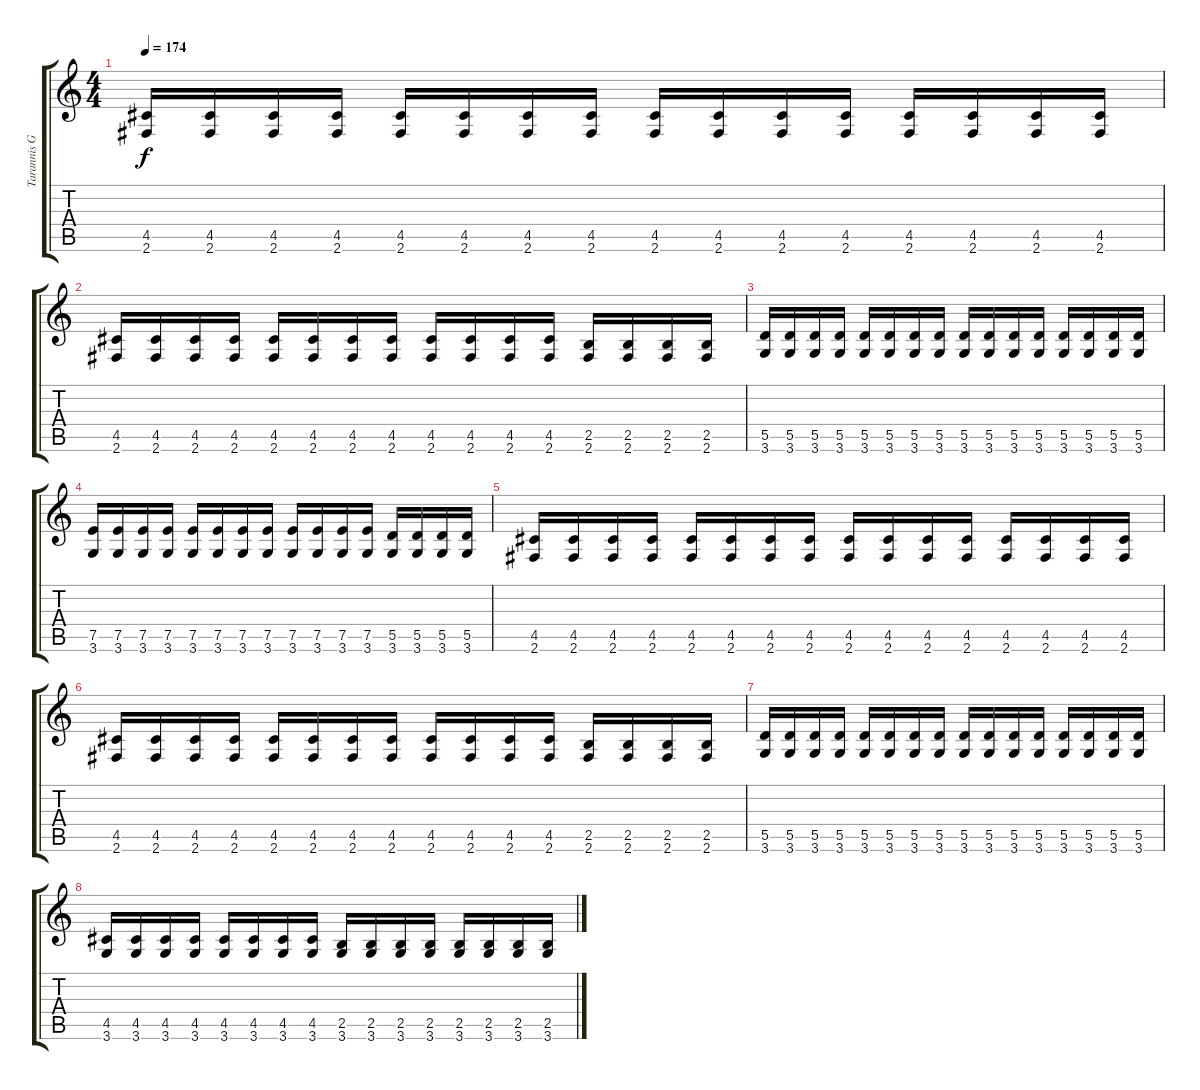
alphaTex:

\track ("Tarannis Guitar 1" "Tarannis G") {instrument distortionguitar}
\staff {score tabs}
\tuning (E4 B3 G3 D3 A2 E2) {hide}
\ts (4 4)
\tempo 174
\clef g2
\ks c
(4.5 2.6).16{dy f} (4.5 2.6).16 (4.5 2.6).16 (4.5 2.6).16 (4.5 2.6).16 (4.5 2.6).16 (4.5 2.6).16 (4.5 2.6).16 (4.5 2.6).16 (4.5 2.6).16 (4.5 2.6).16 (4.5 2.6).16 (4.5 2.6).16 (4.5 2.6).16 (4.5 2.6).16 (4.5 2.6).16 |
(4.5 2.6).16 (4.5 2.6).16 (4.5 2.6).16 (4.5 2.6).16 (4.5 2.6).16 (4.5 2.6).16 (4.5 2.6).16 (4.5 2.6).16 (4.5 2.6).16 (4.5 2.6).16 (4.5 2.6).16 (4.5 2.6).16 (2.5 2.6).16 (2.5 2.6).16 (2.5 2.6).16 (2.5 2.6).16 |
(5.5 3.6).16 (5.5 3.6).16 (5.5 3.6).16 (5.5 3.6).16 (5.5 3.6).16 (5.5 3.6).16 (5.5 3.6).16 (5.5 3.6).16 (5.5 3.6).16 (5.5 3.6).16 (5.5 3.6).16 (5.5 3.6).16 (5.5 3.6).16 (5.5 3.6).16 (5.5 3.6).16 (5.5 3.6).16 |
(7.5 3.6).16 (7.5 3.6).16 (7.5 3.6).16 (7.5 3.6).16 (7.5 3.6).16 (7.5 3.6).16 (7.5 3.6).16 (7.5 3.6).16 (7.5 3.6).16 (7.5 3.6).16 (7.5 3.6).16 (7.5 3.6).16 (5.5 3.6).16 (5.5 3.6).16 (5.5 3.6).16 (5.5 3.6).16 |
(4.5 2.6).16 (4.5 2.6).16 (4.5 2.6).16 (4.5 2.6).16 (4.5 2.6).16 (4.5 2.6).16 (4.5 2.6).16 (4.5 2.6).16 (4.5 2.6).16 (4.5 2.6).16 (4.5 2.6).16 (4.5 2.6).16 (4.5 2.6).16 (4.5 2.6).16 (4.5 2.6).16 (4.5 2.6).16 |
(4.5 2.6).16 (4.5 2.6).16 (4.5 2.6).16 (4.5 2.6).16 (4.5 2.6).16 (4.5 2.6).16 (4.5 2.6).16 (4.5 2.6).16 (4.5 2.6).16 (4.5 2.6).16 (4.5 2.6).16 (4.5 2.6).16 (2.5 2.6).16 (2.5 2.6).16 (2.5 2.6).16 (2.5 2.6).16 |
(5.5 3.6).16 (5.5 3.6).16 (5.5 3.6).16 (5.5 3.6).16 (5.5 3.6).16 (5.5 3.6).16 (5.5 3.6).16 (5.5 3.6).16 (5.5 3.6).16 (5.5 3.6).16 (5.5 3.6).16 (5.5 3.6).16 (5.5 3.6).16 (5.5 3.6).16 (5.5 3.6).16 (5.5 3.6).16 |
(4.5 3.6).16 (4.5 3.6).16 (4.5 3.6).16 (4.5 3.6).16 (4.5 3.6).16 (4.5 3.6).16 (4.5 3.6).16 (4.5 3.6).16 (2.5 3.6).16 (2.5 3.6).16 (2.5 3.6).16 (2.5 3.6).16 (2.5 3.6).16 (2.5 3.6).16 (2.5 3.6).16 (2.5 3.6).16
